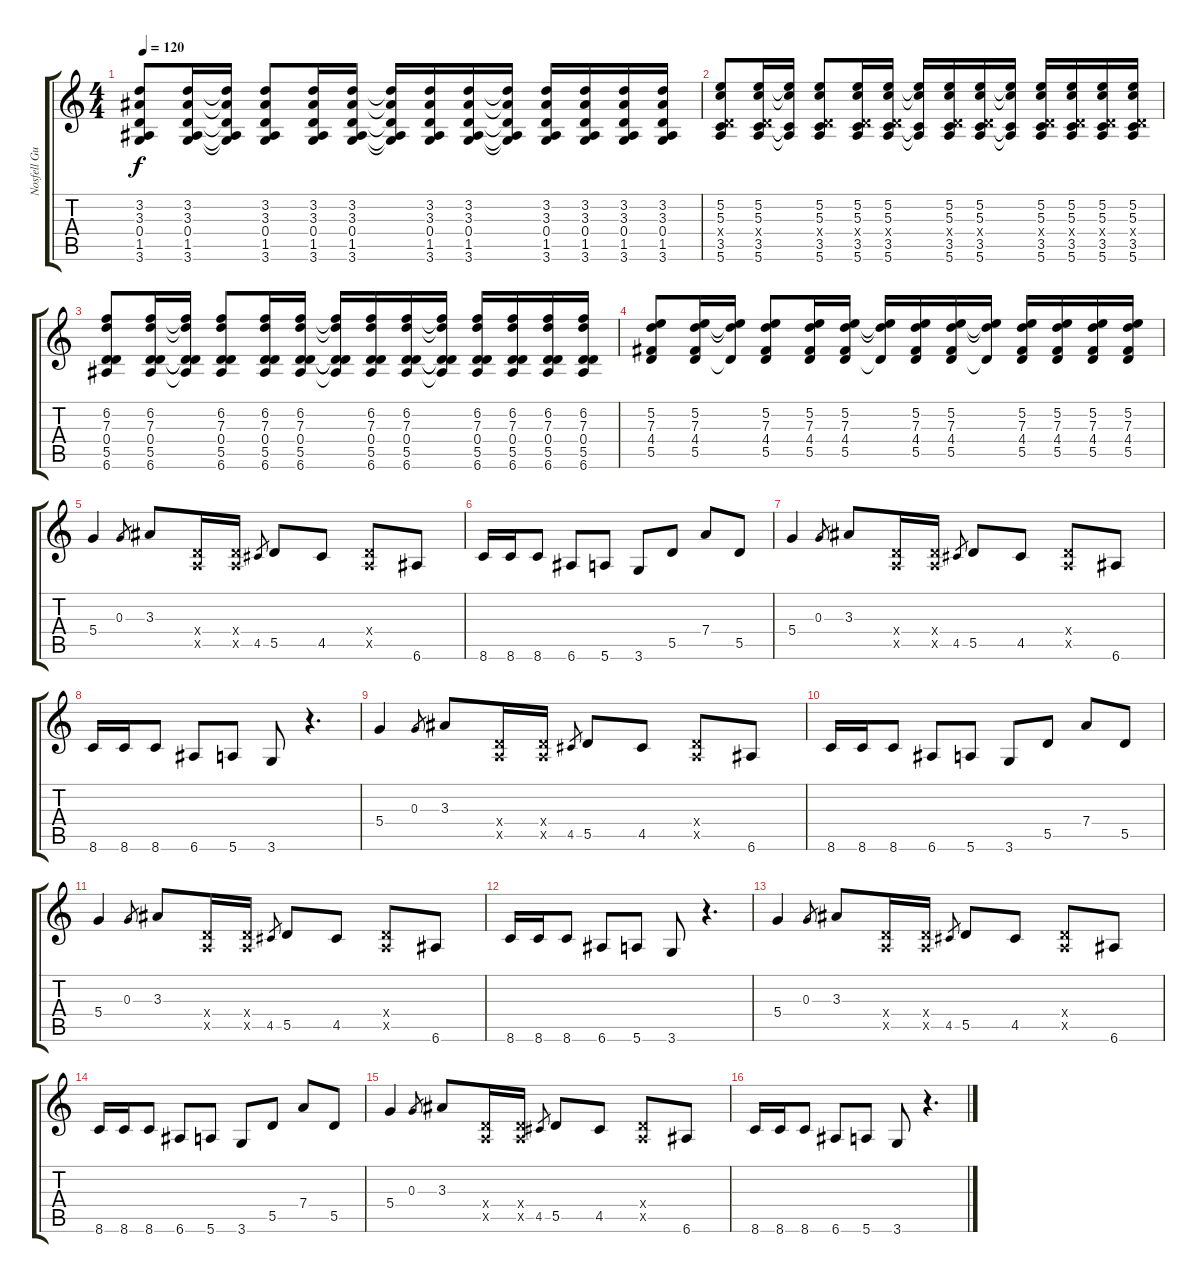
\track ("Nosfell Guitare" "Nosfell Gu") {instrument acousticguitarsteel}
\staff {score tabs}
\tuning (E4 B3 G3 D3 A2 E2) {hide}
\ts (4 4)
\tempo 120
\clef g2
\ks c
(3.2 3.3 0.4 1.5 3.6).8{dy f} (3.2 3.3 0.4 1.5 3.6).16 (3.2{t} 3.3{t} 0.4{t} 1.5{t} 3.6{t}).16 (3.2 3.3 0.4 1.5 3.6).8 (3.2 3.3 0.4 1.5 3.6).16 (3.2 3.3 0.4 1.5 3.6).16 (3.2{t} 3.3{t} 0.4{t} 1.5{t} 3.6{t}).16 (3.2 3.3 0.4 1.5 3.6).16 (3.2 3.3 0.4 1.5 3.6).16 (3.2{t} 3.3{t} 0.4{t} 1.5{t} 3.6{t}).16 (3.2 3.3 0.4 1.5 3.6).16 (3.2 3.3 0.4 1.5 3.6).16 (3.2 3.3 0.4 1.5 3.6).16 (3.2 3.3 0.4 1.5 3.6).16 |
(5.2 5.3 0.4{x} 3.5 5.6).8 (5.2 5.3 0.4{x} 3.5 5.6).16 (5.2{t} 5.3{t} 3.5{t} 5.6{t}).16 (5.2 5.3 0.4{x} 3.5 5.6).8 (5.2 5.3 0.4{x} 3.5 5.6).16 (5.2 5.3 0.4{x} 3.5 5.6).16 (5.2{t} 5.3{t} 3.5{t} 5.6{t}).16 (5.2 5.3 0.4{x} 3.5 5.6).16 (5.2 5.3 0.4{x} 3.5 5.6).16 (5.2{t} 5.3{t} 3.5{t} 5.6{t}).16 (5.2 5.3 0.4{x} 3.5 5.6).16 (5.2 5.3 0.4{x} 3.5 5.6).16 (5.2 5.3 0.4{x} 3.5 5.6).16 (5.2 5.3 0.4{x} 3.5 5.6).16 |
(6.2 7.3 0.4 5.5 6.6).8 (6.2 7.3 0.4 5.5 6.6).16 (6.2{t} 7.3{t} 0.4{t} 5.5{t} 6.6{t}).16 (6.2 7.3 0.4 5.5 6.6).8 (6.2 7.3 0.4 5.5 6.6).16 (6.2 7.3 0.4 5.5 6.6).16 (6.2{t} 7.3{t} 0.4{t} 5.5{t} 6.6{t}).16 (6.2 7.3 0.4 5.5 6.6).16 (6.2 7.3 0.4 5.5 6.6).16 (6.2{t} 7.3{t} 0.4{t} 5.5{t} 6.6{t}).16 (6.2 7.3 0.4 5.5 6.6).16 (6.2 7.3 0.4 5.5 6.6).16 (6.2 7.3 0.4 5.5 6.6).16 (6.2 7.3 0.4 5.5 6.6).16 |
(5.2 7.3 4.4 5.5).8 (5.2 7.3 4.4 5.5).16 (5.2{t} 7.3{t} 5.5{t}).16 (5.2 7.3 4.4 5.5).8 (5.2 7.3 4.4 5.5).16 (5.2 7.3 4.4 5.5).16 (5.2{t} 7.3{t} 5.5{t}).16 (5.2 7.3 4.4 5.5).16 (5.2 7.3 4.4 5.5).16 (5.2{t} 7.3{t} 5.5{t}).16 (5.2 7.3 4.4 5.5).16 (5.2 7.3 4.4 5.5).16 (5.2 7.3 4.4 5.5).16 (5.2 7.3 4.4 5.5).16 |
5.4.4 0.3.8{gr} 3.3.8 (0.4{x} 0.5{x}).16 (0.4{x} 0.5{x}).16 4.5.8{gr} 5.5.8 4.5.8 (0.4{x} 0.5{x}).8 6.6.8 |
8.6.16 8.6.16 8.6.8 6.6.8 5.6.8 3.6.8 5.5.8 7.4.8 5.5.8 |
5.4.4 0.3.8{gr} 3.3.8 (0.4{x} 0.5{x}).16 (0.4{x} 0.5{x}).16 4.5.8{gr} 5.5.8 4.5.8 (0.4{x} 0.5{x}).8 6.6.8 |
8.6.16 8.6.16 8.6.8 6.6.8 5.6.8 3.6.8 r.4{d} |
5.4.4 0.3.8{gr} 3.3.8 (0.4{x} 0.5{x}).16 (0.4{x} 0.5{x}).16 4.5.8{gr} 5.5.8 4.5.8 (0.4{x} 0.5{x}).8 6.6.8 |
8.6.16 8.6.16 8.6.8 6.6.8 5.6.8 3.6.8 5.5.8 7.4.8 5.5.8 |
5.4.4 0.3.8{gr} 3.3.8 (0.4{x} 0.5{x}).16 (0.4{x} 0.5{x}).16 4.5.8{gr} 5.5.8 4.5.8 (0.4{x} 0.5{x}).8 6.6.8 |
8.6.16 8.6.16 8.6.8 6.6.8 5.6.8 3.6.8 r.4{d} |
5.4.4 0.3.8{gr} 3.3.8 (0.4{x} 0.5{x}).16 (0.4{x} 0.5{x}).16 4.5.8{gr} 5.5.8 4.5.8 (0.4{x} 0.5{x}).8 6.6.8 |
8.6.16 8.6.16 8.6.8 6.6.8 5.6.8 3.6.8 5.5.8 7.4.8 5.5.8 |
5.4.4 0.3.8{gr} 3.3.8 (0.4{x} 0.5{x}).16 (0.4{x} 0.5{x}).16 4.5.8{gr} 5.5.8 4.5.8 (0.4{x} 0.5{x}).8 6.6.8 |
8.6.16 8.6.16 8.6.8 6.6.8 5.6.8 3.6.8 r.4{d}
